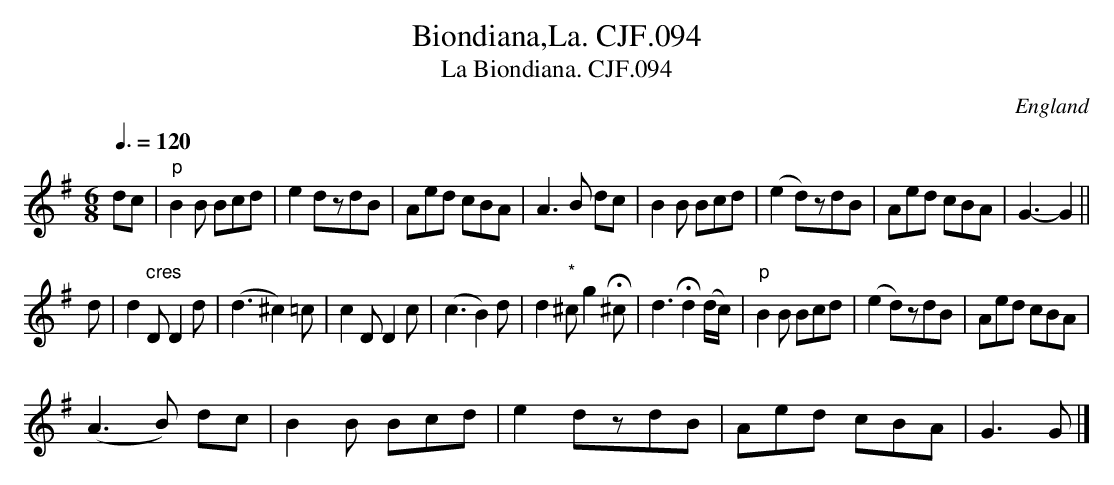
X:1
T:Biondiana,La. CJF.094
T:La Biondiana. CJF.094
L:1/8
M:6/8
O:England
Q:3/8=120
K:G
dc|"p"B2B Bcd|e2dzdB|Aed cBA|A3B dc|\
B2B Bcd|(e2d)zdB|Aed cBA|G3-G2||!
d|d2" cres"DD2d|(d3^c2)=c|c2DD2c|(c3B2)d|\
d2"*"^cg2H^c|d3Hd2(d/c/)|"p"B2B Bcd|\
(e2d)zdB|Aed cBA|!
(A3B) dc|B2B Bcd|e2dzdB|Aed cBA|G3G|]
